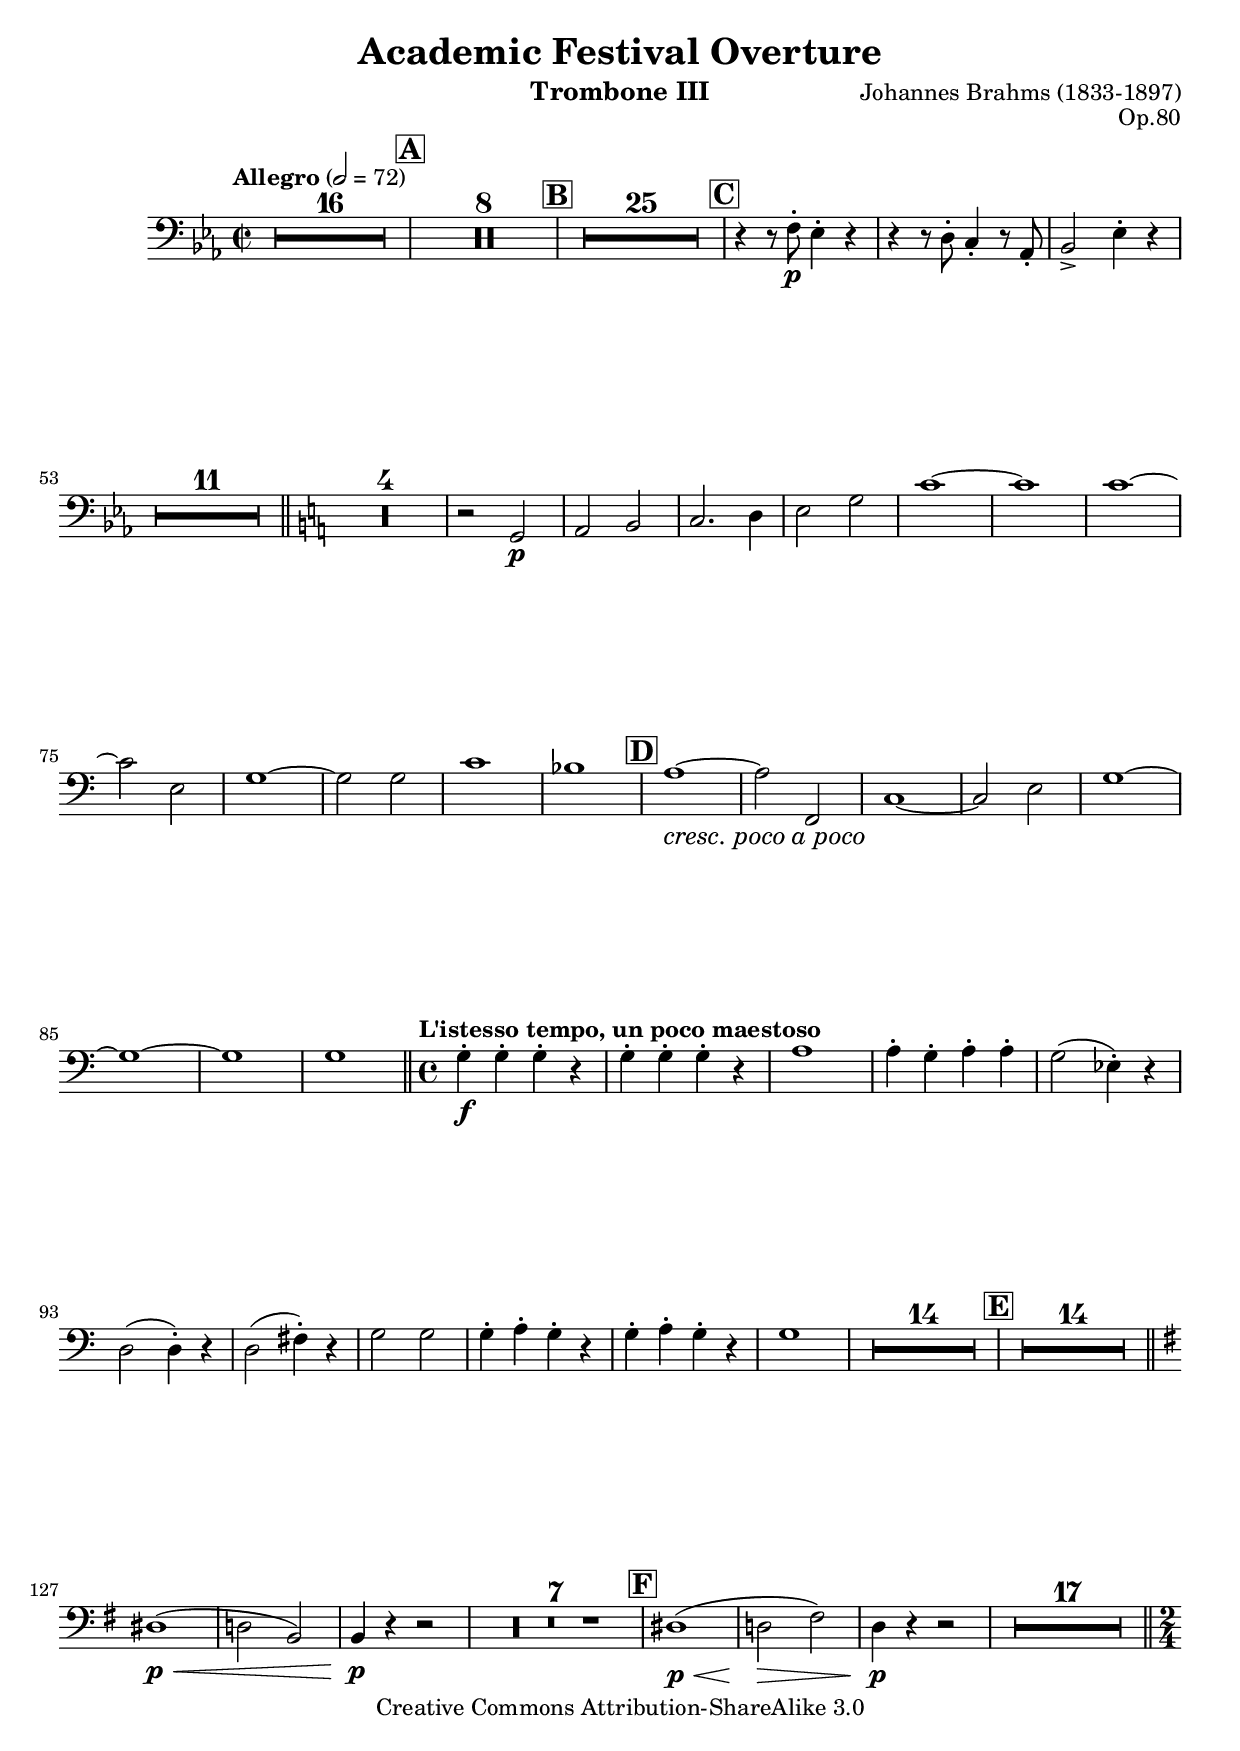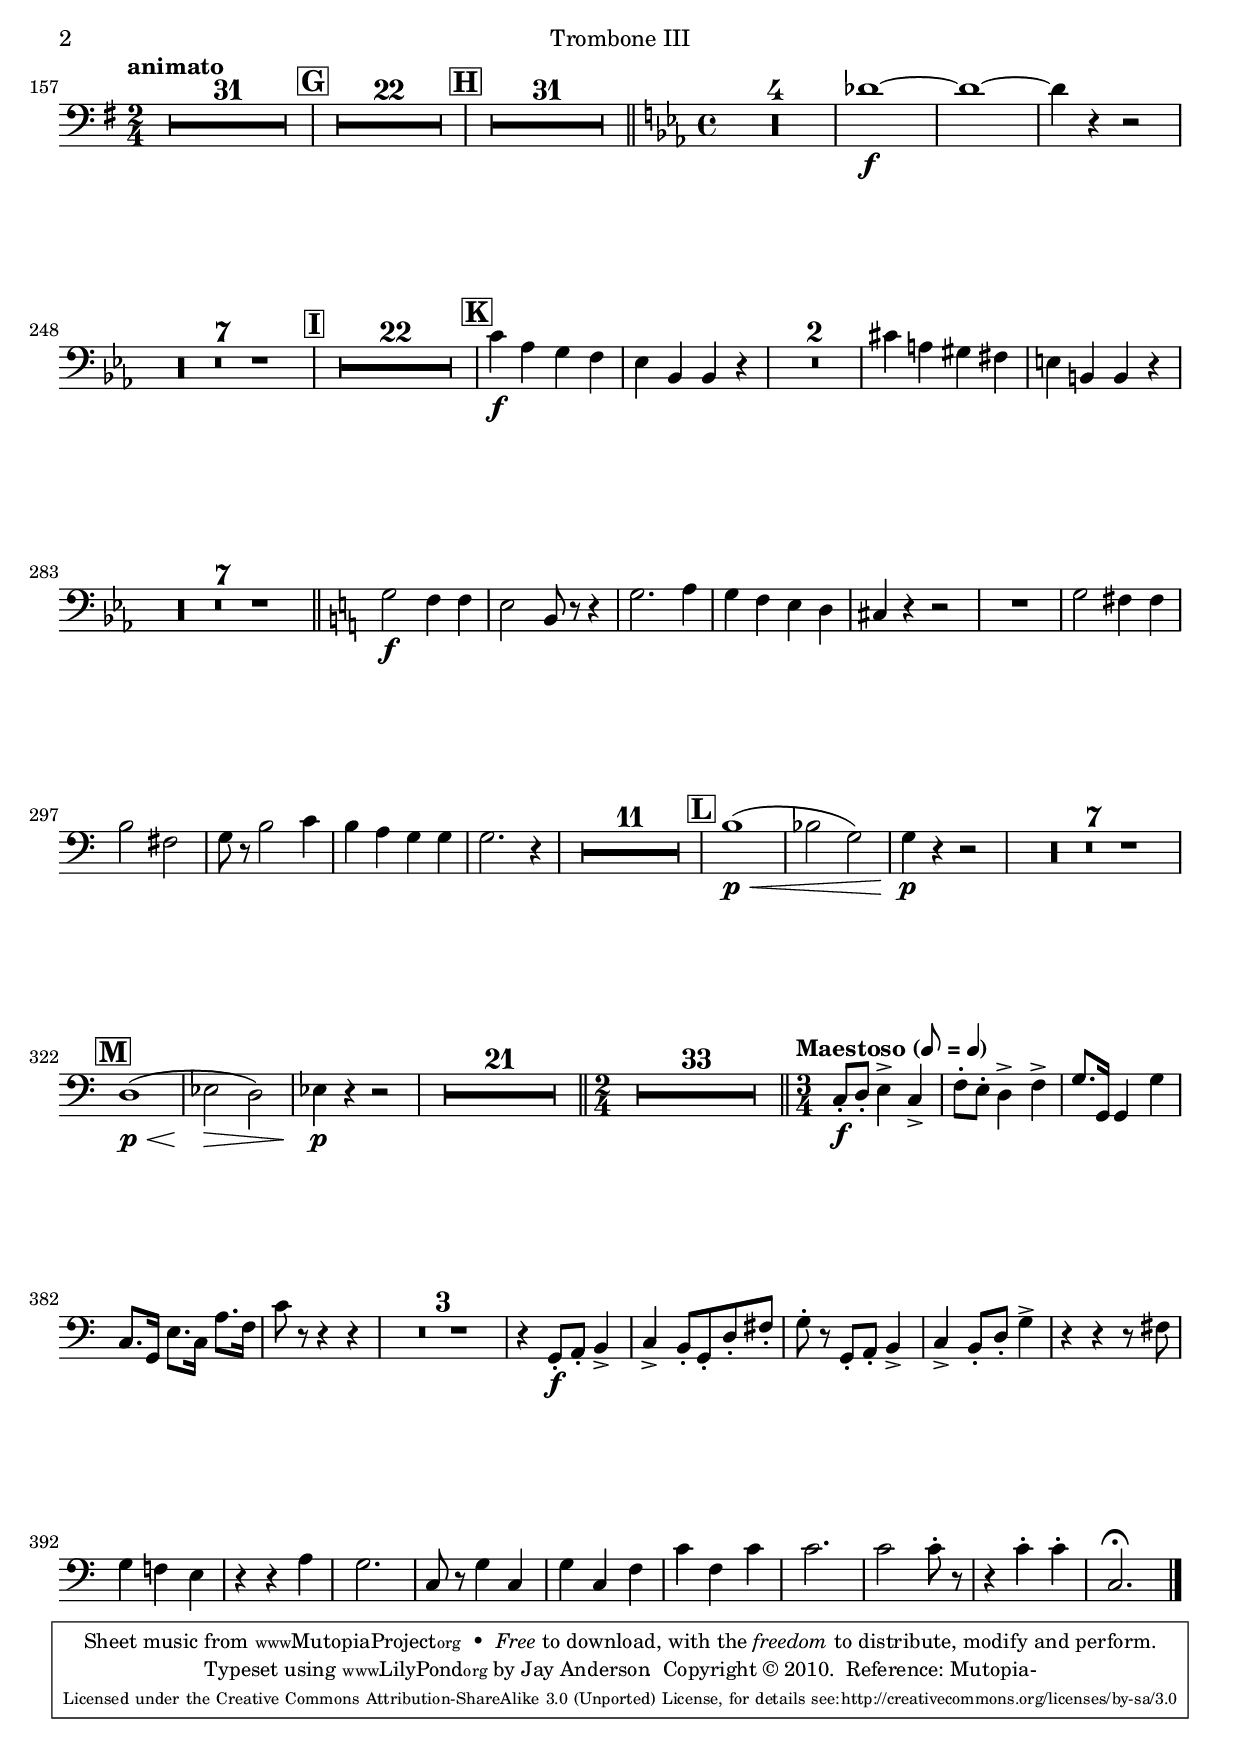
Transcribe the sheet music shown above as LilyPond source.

\version "2.18.2"

\include "defs.ily"
\version "2.18.2"

tromboneThree = \relative c
{
  \set Staff.midiInstrument = "trombone"
  \clef bass
  \key c \minor
  \graceSync
  R1*16 |

  %A
  R1*8 |

  %B
  R1*25 |

  %C
  r4 r8 f-.\p ees4-. r |
  r r8 d-. c4-. r8 aes-. |
  bes2-> ees4-. r |
  R1*11 |

  \key c \major
  R1*4 |
  r2 g,\p |
  a b |
  c2. d4 |
  e2 g |
  c1~ | c |
  c~ |
  c2 e, |
  g1~ |
  g2 g |
  c1 |
  bes |

  %D
  a1~\justCrescPocoAPoco |
  a2 f, |
  c'1~ |
  c2 e |
  g1~ | g~ | g
  g |

  %l'istesso tempo
  g4-.\f g-. g-. r |
  g4-. g-. g-. r |
  a1 |
  a4-. g-. a-. a-. |
  g2( ees4-.) r |
  d2( d4-.) r |
  d2( fis4-.) r |
  g2 g |
  g4-. a-. g-. r |
  g4-. a-. g-. r |
  g1 |
  R1*14 |

  %E
  R1*14 |

  \key g \major
  dis1(\p\< |
  d2 b) |
  b4\p r r2 |
  R1*7 |

  %F
  dis1(\p\< |
  d2\> fis) |
  d4\p r r2 |
  R1*17 |

  %2/4
  R2*31 |

  %G
  R2*22 |

  %H
  R2*31 |

  %4/4
  \key c \minor
  R1*4 |
  des'1~\f |
  des~ |
  des4 r r2 |
  R1*7 |

  %I
  R1*22 |

  %K
  c4\f aes g f |
  ees bes bes r |
  R1*2 |
  cis'4 a gis fis |
  e b b r |
  R1*7 |

  \key c \major
  g'2\f f4 f |
  e2 b8 r r4 |
  g'2. a4 |
  g f e d |
  cis r r2 |
  R1 |
  g'2 fis4 fis |
  b2 fis |
  g8 r b2 c4 |
  b a g g |
  g2. r4 |
  R1*11 |

  %L
  b1(\p\< |
  bes2 g) |
  g4\p r r2 |
  R1*7 |

  %M
  d1(\p\< |
  ees2\> d) |
  ees4\p r r2 |
  R1*21 |

  %2/4
  R2*33 |

  %3/4
  c8-.\f d-. e4-> c-> |
  f8-. e-. d4-> f-> |
  g8. g,16 g4 g' |
  c,8. g16 e'8. c16 a'8. f16 |
  c'8 r r4 r |
  R2.*3 |
  r4 g,8-.\f a-. b4-> |
  c-> b8-. g-. d'-. fis-. |
  g-. r g,-. a-. b4-> |
  c-> b8-. d-. g4-> |
  r r r8 fis |
  g4 f e |
  r r a |
  g2. |
  c,8 r g'4 c, |
  g' c, f |
  c' f, c' |
  c2. |
  c2 c8-. r |
  r4 c-. c-. |
  c,2.\fermata |
}


instrument = "Trombone III"

\include "header.ily"

\score
{
  \new Staff
  {
    << \removeWithTag #'score \tromboneThree \outline >>
  }
}
